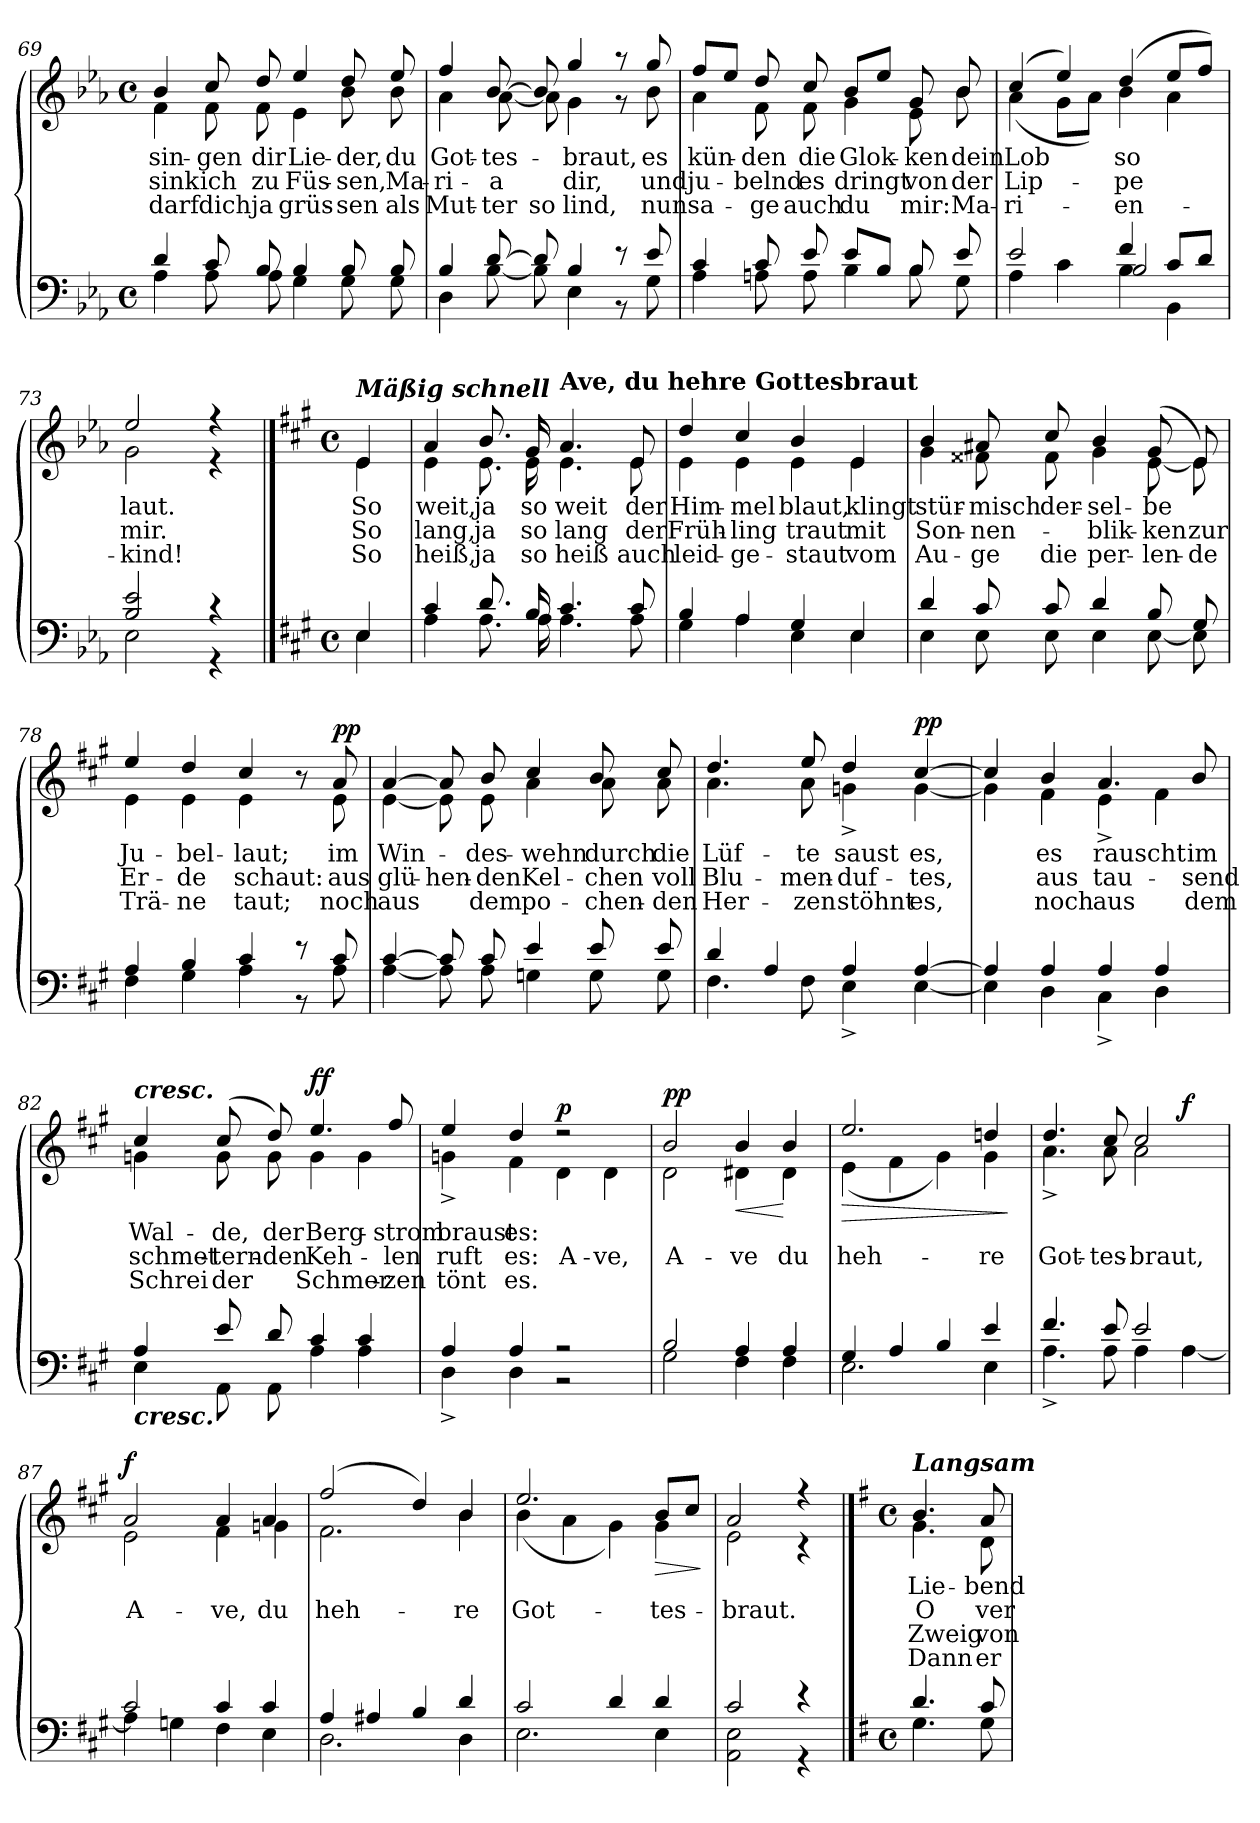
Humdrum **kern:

**kern	**kern	**text	**text	**text	**text	**dynam
*part1	*part1	*part1	*part1	*part1	*part1	*part1
*staff2	*staff1	*staff1	*staff1	*staff1	*staff1	*staff1/2
*clefF4	*clefG2	*	*	*	*	*
*k[b-e-a-]	*k[b-e-a-]	*	*	*	*	*
*E-:	*E-:	*	*	*	*	*
*M4/4	*M4/4	*	*	*	*	*
*met(c)	*met(c)	*	*	*	*	*
=69	=69	=69	=69	=69	=69	=69
*^	*	*	*	*	*	*
!	!	!	!LO:LY:b	!LO:LY:b	!LO:LY:b	!	!
*	*	*^	*	*	*	*	*
4d/	4A-\	4b-/	4f\	sin-	sink	darf	.	.
!	!	!	!	!LO:LY:b	!LO:LY:b	!LO:LY:b	!	!
8c/	8A-\	8cc/	8f\	-gen	ich	dich	.	.
!	!	!	!	!LO:LY:b	!LO:LY:b	!LO:LY:b	!	!
8B-/	8A-\	8dd/	8f\	dir	zu	ja	.	.
!	!	!	!	!LO:LY:b	!LO:LY:b	!LO:LY:b	!	!
4B-/	4G\	4ee-/	4e-\	Lie-	Füs-	grüs-	.	.
!	!	!	!	!LO:LY:b	!LO:LY:b	!LO:LY:b	!	!
8B-/	8G\	8dd/	8b-\	-der,	-sen,	-sen	.	.
!	!	!	!	!LO:LY:b	!LO:LY:b	!LO:LY:b	!	!
8B-/	8G\	8ee-/	8b-\	du	Ma-	als	.	.
!!LO:LB:g=z	!!
=70	=70	=70	=70	=70	=70	=70	=70	=70
!	!	!	!	!LO:LY:b	!LO:LY:b	!LO:LY:b	!	!
4B-/	4D\	4ff/	4a-\	Got-	-ri-	Mut-	.	.
!	!	!	!	!LO:LY:b	!LO:LY:b	!LO:LY:b	!	!
[>8d/	[<8B-\	[>8b-/	[<8a-\	-tes-	-a	-ter	.	.
!	!	!	!	!	!	!LO:LY:b	!	!
8d/]	8B-\]	8b-/]	8a-\]	.	.	so	.	.
!	!	!	!	!LO:LY:b	!LO:LY:b	!LO:LY:b	!	!
4B-/	4E-\	4gg/	4g\	-braut,	dir,	lind,	.	.
8r	8r	8r	8r	.	.	.	.	.
!	!	!	!	!LO:LY:b	!LO:LY:b	!LO:LY:b	!	!
8e-/	8G\	8gg/	8b-\	es	und	nun	.	.
=71	=71	=71	=71	=71	=71	=71	=71	=71
!	!	!	!	!LO:LY:b	!LO:LY:b	!LO:LY:b	!	!
4c/	4A-\	8ff/L	4a-\	kün-	ju-	sa-	.	.
.	.	8ee-/J	.	.	.	.	.	.
!	!	!	!	!LO:LY:b	!LO:LY:b	!LO:LY:b	!	!
8c/	8An\	8dd/	8f\	-den	-belnd	-ge	.	.
!	!	!	!	!LO:LY:b	!LO:LY:b	!LO:LY:b	!	!
8e-/	8A\	8cc/	8f\	die	es	auch	.	.
!	!	!	!	!LO:LY:b	!LO:LY:b	!LO:LY:b	!	!
8e-/L	4B-\	8b-/L	4g\	Glok-	dringt	du	.	.
8B-/J	.	8ee-/J	.	.	.	.	.	.
!	!	!	!	!LO:LY:b	!LO:LY:b	!LO:LY:b	!	!
8B-/	8B-\	8g/	8e-\	-ken	von	mir:	.	.
!	!	!	!	!LO:LY:b	!LO:LY:b	!LO:LY:b	!	!
8e-/	8G\	8b-/	8b-\	dein	der	Ma-	.	.
=72	=72	=72	=72	=72	=72	=72	=72	=72
*	*^	*	*	*	*	*	*	*
!	!	!	!	!	!LO:LY:b	!LO:LY:b	!LO:LY:b	!	!
2e-/	4A-\	2ryy	(4cc/	(<4a-\	Lob	Lip-	-ri-	.	.
.	4c\	.	4ee-/)	8g\L	.	.	.	.	.
.	.	.	.	8a-\J)	.	.	.	.	.
!	!	!	!	!	!LO:LY:b	!LO:LY:b	!LO:LY:b	!	!
4f/	4B-\	2B-/	(4dd/	4b-\	so	-pe	-en-	.	.
8c/L	4BB-\	.	8ee-/L	4a-\	.	.	.	.	.
8d/J	.	.	8ff/J)	.	.	.	.	.	.
*	*v	*v	*	*	*	*	*	*	*
=73	=73	=73	=73	=73	=73	=73	=73	=73
!	!	!	!	!LO:LY:b	!LO:LY:b	!LO:LY:b	!	!
2B-/ 2e-/	2E-\	2ee-/	2g\	laut.	mir.	-kind!	.	.
4r	4r	4r	4r	.	.	.	.	.
!!LO:LB:g=z	!!
==74	==74	==74	==74	==74	==74	==74	==74	==74
*k[f#c#g#]	*	*k[f#c#g#]	*	*	*	*	*	*
*A:	*	*A:	*	*	*	*	*	*
*M4/4	*	*M4/4	*	*	*	*	*	*
*met(c)	*	*met(c)	*	*	*	*	*	*
!	!	!LO:TX:a:Bi:t=Mäßig schnell	!	!	!	!	!	!
!	!	!	!	!LO:LY:b	!LO:LY:b	!LO:LY:b	!	!LO:DY:b=2
!	!	!	!	!	!	!	!	!LO:DY:n=1:b
4E/	4E\	4e/	4e\	So	So	So	.	mf mf
=75	=75	=75	=75	=75	=75	=75	=75	=75
!	!	!	!	!LO:LY:b	!LO:LY:b	!LO:LY:b	!	!
4c#/	4A\	4a/	4e\	weit,	lang,	heiß,	.	.
!	!	!	!	!LO:LY:b	!LO:LY:b	!LO:LY:b	!	!
8.d/	8.A\	8.b/	8.e\	ja	ja	ja	.	.
!	!	!	!	!LO:LY:b	!LO:LY:b	!LO:LY:b	!	!
16B/	16A\	16g#/	16e\	so	so	so	.	.
!	!	!LO:TX:a:B:t=Ave, du hehre Gottesbraut	!	!	!	!	!	!
!	!	!	!	!LO:LY:b	!LO:LY:b	!LO:LY:b	!	!
4.c#/	4.A\	4.a/	4.e\	weit	lang	heiß	.	.
!	!	!	!	!LO:LY:b	!LO:LY:b	!LO:LY:b	!	!
8c#/	8A\	8e/	8e\	der	der	auch	.	.
=76	=76	=76	=76	=76	=76	=76	=76	=76
!	!	!	!	!LO:LY:b	!LO:LY:b	!LO:LY:b	!	!
4B/	4G#\	4dd/	4e\	Him-	Früh-	leid-	.	.
!	!	!	!	!LO:LY:b	!LO:LY:b	!LO:LY:b	!	!
4A/	4A\	4cc#/	4e\	-mel	-ling	-ge-	.	.
!	!	!	!	!LO:LY:b	!LO:LY:b	!LO:LY:b	!	!
4G#/	4E\	4b/	4e\	blaut,	traut	-staut	.	.
!	!	!	!	!LO:LY:b	!LO:LY:b	!LO:LY:b	!	!
4E/	4E\	4e/	4e\	klingt	mit	vom	.	.
=77	=77	=77	=77	=77	=77	=77	=77	=77
!	!	!	!	!LO:LY:b	!LO:LY:b	!LO:LY:b	!	!
4d/	4E\	4b/	4g#\	stür-	Son-	Au-	.	.
!	!	!	!	!LO:LY:b	!LO:LY:b	!LO:LY:b	!	!
8c#/	8E\	8a#X/	8f##X\	-misch	-nen-	-ge	.	.
!	!	!	!	!LO:LY:b	!	!LO:LY:b	!	!
8c#/	8E\	8cc#/	8f##\	der-	.	die	.	.
!	!	!	!	!LO:LY:b	!LO:LY:b	!LO:LY:b	!	!
4d/	4E\	4b/	4g#\	-sel-	-blik-	per-	.	.
!	!	!	!	!LO:LY:b	!LO:LY:b	!LO:LY:b	!	!
8B/	[<8E\	(8g#/	[<8e\	-be	-ken	-len-	.	.
!	!	!	!	!	!LO:LY:b	!LO:LY:b	!	!
8G#/	8E\]	8e/)	8e\]	.	zur	-de	.	.
!!LO:LB:g=z	!!
=78	=78	=78	=78	=78	=78	=78	=78	=78
!	!	!	!	!LO:LY:b	!LO:LY:b	!LO:LY:b	!	!
4A/	4F#\	4ee/	4e\	Ju-	Er-	Trä-	.	.
!	!	!	!	!LO:LY:b	!LO:LY:b	!LO:LY:b	!	!
4B/	4G#\	4dd/	4e\	-bel-	-de	-ne	.	.
!	!	!	!	!LO:LY:b	!LO:LY:b	!LO:LY:b	!	!
4c#/	4A\	4cc#/	4e\	-laut;	schaut:	taut;	.	.
8r	8r	8r	8ryy	.	.	.	.	.
!	!	!	!	!LO:LY:b	!LO:LY:b	!LO:LY:b	!	!LO:DY:b=2
!	!	!	!	!	!	!	!	!LO:DY:n=1:a
8c#/	8A\	8a/	8e\	im	aus	noch	.	p p
=79	=79	=79	=79	=79	=79	=79	=79	=79
!	!	!	!	!LO:LY:b	!LO:LY:b	!LO:LY:b	!	!
[>4c#/	[<4A\	[>4a/	[<4e\	Win-	glü-	aus	.	.
!	!	!	!	!	!LO:LY:b	!	!	!
8c#/]	8A\]	8a/]	8e\]	.	-hen-	.	.	.
!	!	!	!	!LO:LY:b	!LO:LY:b	!LO:LY:b	!	!
8c#/	8A\	8b/	8e\	-des-	-den	dem	.	.
!	!	!	!	!LO:LY:b	!LO:LY:b	!LO:LY:b	!	!
4e/	4Gn\	4cc#/	4a\	-wehn	Kel-	po-	.	.
!	!	!	!	!LO:LY:b	!LO:LY:b	!LO:LY:b	!	!
8e/	8G\	8b/	8a\	durch	-chen	-chen-	.	.
!	!	!	!	!LO:LY:b	!LO:LY:b	!LO:LY:b	!	!
8e/	8G\	8cc#/	8a\	die	voll	-den	.	.
=80	=80	=80	=80	=80	=80	=80	=80	=80
!	!	!	!	!LO:LY:b	!LO:LY:b	!LO:LY:b	!	!
4d/	4.F#\	4.dd/	4.a\	Lüf-	Blu-	Her-	.	.
4A/	.	.	.	.	.	.	.	.
!	!	!	!	!LO:LY:b	!LO:LY:b	!LO:LY:b	!	!
.	8F#\	8ee/	8a\	-te	-men-	-zen	.	.
!	!	!	!	!LO:LY:b	!LO:LY:b	!LO:LY:b	!	!
4A/	4E^<\	4dd/	4gn^>\	saust	-duf-	stöhnt	.	.
!	!	!	!	!LO:LY:b	!LO:LY:b	!LO:LY:b	!	!LO:DY:b=2
!	!	!	!	!	!	!	!	!LO:DY:n=1:a
[>4A/	[<4E\	[>4cc#/	[<4g\	es,	-tes,	es,	.	p p
!!LO:PB:g=z	!!
=81	=81	=81	=81	=81	=81	=81	=81	=81
4A/]	4E\]	4cc#/]	4g\]	.	.	.	.	.
!	!	!	!	!LO:LY:b	!LO:LY:b	!LO:LY:b	!	!
4A/	4D\	4b/	4f#\	es	aus	noch	.	.
!	!	!	!	!LO:LY:b	!LO:LY:b	!LO:LY:b	!	!
4A/	4C#^<\	4.a/	4e^>\	rauscht	tau-	aus	.	.
4A/	4D\	.	4f#\	.	.	.	.	.
!	!	!	!	!LO:LY:b	!LO:LY:b	!LO:LY:b	!	!
.	.	8b/	.	im	-send	dem	.	.
=82	=82	=82	=82	=82	=82	=82	=82	=82
!	!	!LO:TX:a:Bi:t=cresc.	!	!	!	!	!	!
!LO:TX:b:Bi:t=cresc.	!	!	!	!	!	!	!	!
!	!	!	!	!LO:LY:b	!LO:LY:b	!LO:LY:b	!	!
4A/	4E\	4cc#/	4gn\	Wal-	schmet-	Schrei	.	.
!	!	!	!	!LO:LY:b	!LO:LY:b	!LO:LY:b	!	!
8e/	8AA\	(8cc#/	8g\	-de,	-tern-	der	.	.
!	!	!	!	!LO:LY:b	!LO:LY:b	!	!	!
8d/	8AA\	8dd/)	8g\	der	-den	.	.	.
!	!	!	!	!LO:LY:b	!LO:LY:b	!LO:LY:b	!	!LO:DY:b=2
!	!	!	!	!	!	!	!	!LO:DY:n=1:a
4c#/	4A\	4.ee/	4g\	Berg-	Keh-	Schmer-	.	f f
4c#/	4A\	.	4g\	.	.	.	.	.
!	!	!	!	!LO:LY:b	!LO:LY:b	!LO:LY:b	!	!
.	.	8ff#/	.	-strom	-len	-zen	.	.
=83	=83	=83	=83	=83	=83	=83	=83	=83
!	!	!	!	!LO:LY:b	!LO:LY:b	!LO:LY:b	!	!
4A/	4D^<\	4ee/	4gn^>\	braust	ruft	tönt	.	.
!	!	!	!	!LO:LY:b	!LO:LY:b	!LO:LY:b	!	!
4A/	4D\	4dd/	4f#\	es:	es:	es.	.	.
!	!	!	!	!	!LO:LY:b	!	!	!LO:DY:a
2r	2r	2r	4d\	.	A-	.	.	p
!	!	!	!	!	!LO:LY:b	!	!	!
.	.	.	4d\	.	-ve,	.	.	.
=84	=84	=84	=84	=84	=84	=84	=84	=84
!	!	!	!	!	!LO:LY:b	!	!	!LO:DY:b=2
!	!	!	!	!	!	!	!	!LO:DY:n=1:a
2B/	2G#\	2b/	2d\	.	A-	.	.	p p
!	!	!	!	!	!LO:LY:b	!	!	!LO:HP:b
4A/	4F#\	4b/	4d#X\	.	-ve	.	.	<
!	!	!	!	!	!LO:LY:b	!	!	!
4A/	4F#\	4b/	4d#\	.	du	.	.	[
!!LO:LB:g=z	!!
=85	=85	=85	=85	=85	=85	=85	=85	=85
!	!	!	!	!	!LO:LY:b	!	!	!LO:HP:b
4G#/	2.E\	2.ee/	(<4e\	.	heh-	.	.	>
4A/	.	.	4f#\	.	.	.	.	.
4B/	.	.	4g#\)	.	.	.	.	.
!	!	!	!	!	!LO:LY:b	!	!	!
4e/	4E\	4ddn/	4g#\	.	-re	.	.	.
*v	*v	*	*	*	*	*	*	*
*	*v	*v	*	*	*	*	*
.	.	.	.	.	.	]
=86	=86	=86	=86	=86	=86	=86
*^	*	*	*	*	*	*
!	!	!	!	!LO:LY:b	!	!	!
*	*	*^	*	*	*	*	*
4.f#/	4.A^<\	4.dd/	4.a^>\	.	Got-	.	.	.
!	!	!	!	!	!LO:LY:b	!	!	!
8e/	8A\	8cc#/	8a\	.	-tes-	.	.	.
!	!	!	!	!	!LO:LY:b	!	!	!
2e/	4A\	2cc#/	2a\	.	-braut,	.	.	.
!	!	!	!	!	!	!	!	!LO:DY:b=2
.	[<4A\	.	.	.	.	.	.	f
=87	=87	=87	=87	=87	=87	=87	=87	=87
!	!	!	!	!	!LO:LY:b	!	!	!LO:DY:a
2c#/	4A\]	2a/	2e\	.	A-	.	.	f
.	4Gn\	.	.	.	.	.	.	.
!	!	!	!	!	!LO:LY:b	!	!	!
4c#/	4F#\	4a/	4f#\	.	-ve,	.	.	.
!	!	!	!	!	!LO:LY:b	!	!	!
4c#/	4E\	4a/	4gn\	.	du	.	.	.
=88	=88	=88	=88	=88	=88	=88	=88	=88
!	!	!	!	!	!LO:LY:b	!	!	!
4A/	2.D\	(2ff#/	2.f#\	.	heh-	.	.	.
4A#X/	.	.	.	.	.	.	.	.
4B/	.	4dd/)	.	.	.	.	.	.
!	!	!	!	!	!LO:LY:b	!	!	!
4d/	4D\	4b/	4b\	.	-re	.	.	.
=89	=89	=89	=89	=89	=89	=89	=89	=89
!	!	!	!	!	!LO:LY:b	!	!	!
2c#/	2.E\	2.ee/	(<4b\	.	Got-	.	.	.
.	.	.	4a\	.	.	.	.	.
4d/	.	.	4g#\)	.	.	.	.	.
!	!	!	!	!	!LO:LY:b	!	!	!LO:HP:b
4d/	4E\	8b/L	4g#\	.	-tes-	.	.	>
.	.	8cc#/J	.	.	.	.	.	.
*v	*v	*	*	*	*	*	*	*
*	*v	*v	*	*	*	*	*
.	.	.	.	.	.	]
=90	=90	=90	=90	=90	=90	=90
*^	*	*	*	*	*	*
!	!	!	!	!LO:LY:b	!	!	!
*	*	*^	*	*	*	*	*
2c#/	2AA\ 2E\	2a/	2e\	.	-braut.	.	.	.
4r	4r	4r	4r	.	.	.	.	.
!!LO:LB:g=z	!!
==91	==91	==91	==91	==91	==91	==91	==91	==91
*k[f#]	*	*k[f#]	*	*	*	*	*	*
*G:	*	*G:	*	*	*	*	*	*
*M4/4	*	*M4/4	*	*	*	*	*	*
*met(c)	*	*met(c)	*	*	*	*	*	*
!	!	!LO:TX:a:Bi:t=Langsam	!	!	!	!	!	!
!	!	!	!	!LO:LY:b	!LO:LY:b	!LO:LY:b	!LO:LY:b	!
4.d/	4.G\	4.b/	4.g\	Lie-	O	Zweig	Dann	.
!	!	!	!	!LO:LY:b	!LO:LY:b	!LO:LY:b	!LO:LY:b	!
8c/	8G\	8a/	8d\	-bend	ver-	von	er-	.
*v	*v	*	*	*	*	*	*	*
*	*v	*v	*	*	*	*	*
=	=	=	=	=	=	=
*-	*-	*-	*-	*-	*-	*-
